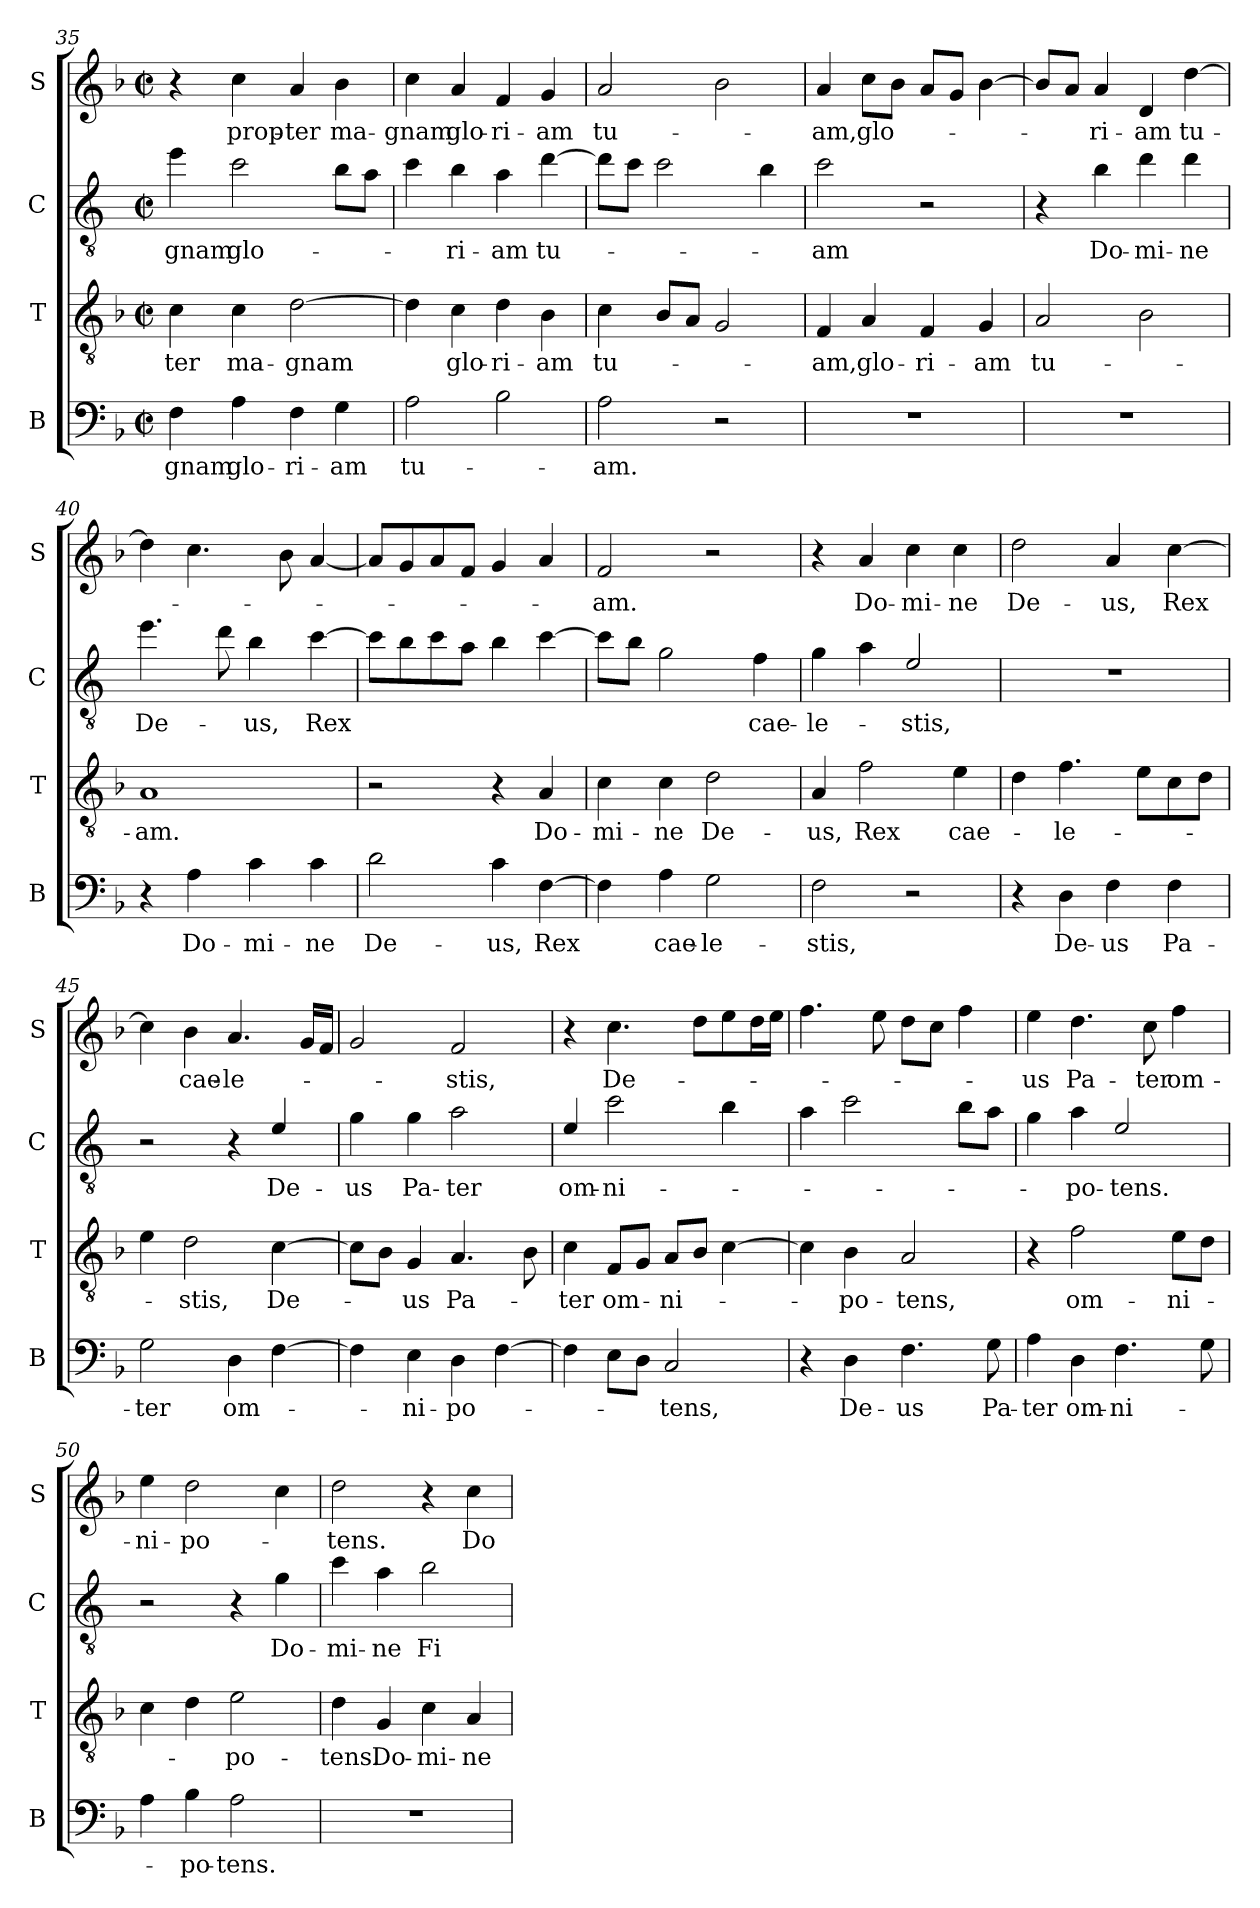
**kern	**text	**kern	**text	**kern	**text	**kern	**text
*part4	*part4	*part3	*part3	*part2	*part2	*part1	*part1
*staff4	*staff4	*staff3	*staff3	*staff2	*staff2	*staff1	*staff1
*I"B	*	*I"T	*	*I"C	*	*I"S	*
*I'B	*	*I'T	*	*I'C	*	*I'S	*
*clefF4	*	*clefGv2	*	*clefGv2	*	*clefG2	*
*	*	*	*	*ITrd4c7	*	*	*
*k[b-]	*	*k[b-]	*	*k[b-]	*	*k[b-]	*
*M2/2	*	*M2/2	*	*M2/2	*	*M2/2	*
*met(c|)	*	*met(c|)	*	*met(c|)	*	*met(c|)	*
=35	=35	=35	=35	=35	=35	=35	=35
!	!LO:LY:b	!	!LO:LY:b	!	!LO:LY:b	!	!
4F\	-gnam	4c\	-ter	4a\	-gnam	4r	.
!	!LO:LY:b	!	!LO:LY:b	!	!LO:LY:b	!	!LO:LY:b
4A\	glo-	4c\	ma-	2f\	glo-	4cc\	prop-
!	!LO:LY:b	!	!LO:LY:b	!	!	!	!LO:LY:b
4F\	-ri-	[2d\	-gnam	.	.	4a/	-ter
!	!LO:LY:b	!	!	!	!	!	!LO:LY:b
4G\	-am	.	.	8e\L	.	4b-\	ma-
.	.	.	.	8d\J	.	.	.
=36	=36	=36	=36	=36	=36	=36	=36
!	!LO:LY:b	!	!	!	!	!	!LO:LY:b
2A\	tu-	4d\]	.	4f\	.	4cc\	-gnam
!	!	!	!LO:LY:b	!	!LO:LY:b	!	!LO:LY:b
.	.	4c\	glo-	4e\	-ri-	4a/	glo-
!	!	!	!LO:LY:b	!	!LO:LY:b	!	!LO:LY:b
2B-\	.	4d\	-ri-	4d\	-am	4f/	-ri-
!	!	!	!LO:LY:b	!	!LO:LY:b	!	!LO:LY:b
.	.	4B-\	-am	[4g\	tu-	4g/	-am
=37	=37	=37	=37	=37	=37	=37	=37
!	!LO:LY:b	!	!LO:LY:b	!	!	!	!LO:LY:b
2A\	-am.	4c\	tu-	8g\L]	.	2a/	tu-
.	.	.	.	8f\J	.	.	.
.	.	8B-/L	.	2f\	.	.	.
.	.	8A/J	.	.	.	.	.
2r	.	2G/	.	.	.	2b-\	.
.	.	.	.	4e\	.	.	.
!!LO:PB:g=z
=38	=38	=38	=38	=38	=38	=38	=38
!	!	!	!LO:LY:b	!	!LO:LY:b	!	!LO:LY:b
1r	.	4F/	am,	2f\	-am	4a/	-am,
!	!	!	!LO:LY:b	!	!	!	!LO:LY:b
.	.	4A/	glo-	.	.	8cc\L	glo-
.	.	.	.	.	.	8b-\J	.
!	!	!	!LO:LY:b	!	!	!	!
.	.	4F/	-ri-	2r	.	8a/L	.
.	.	.	.	.	.	8g/J	.
!	!	!	!LO:LY:b	!	!	!	!
.	.	4G/	-am	.	.	[4b-\	.
=39	=39	=39	=39	=39	=39	=39	=39
!	!	!	!LO:LY:b	!	!	!	!
1r	.	2A/	tu-	4r	.	8b-/L]	.
.	.	.	.	.	.	8a/J	.
!	!	!	!	!	!LO:LY:b	!	!LO:LY:b
.	.	.	.	4e\	Do-	4a/	ri-
!	!	!	!	!	!LO:LY:b	!	!LO:LY:b
.	.	2B-\	.	4g\	-mi-	4d/	-am
!	!	!	!	!	!LO:LY:b	!	!LO:LY:b
.	.	.	.	4g\	-ne	[4dd\	tu-
=40	=40	=40	=40	=40	=40	=40	=40
!	!	!	!LO:LY:b	!	!LO:LY:b	!	!
4r	.	1A	-am.	4.a\	De-	4dd\]	.
!	!LO:LY:b	!	!	!	!	!	!
4A\	Do-	.	.	.	.	4.cc\	.
.	.	.	.	8g\	.	.	.
!	!LO:LY:b	!	!	!	!LO:LY:b	!	!
4c\	-mi-	.	.	4e\	-us,	.	.
.	.	.	.	.	.	8b-\	.
!	!LO:LY:b	!	!	!	!LO:LY:b	!	!
4c\	-ne	.	.	[4f\	Rex	[4a/	.
=41	=41	=41	=41	=41	=41	=41	=41
!	!LO:LY:b	!	!	!	!	!	!
2d\	De-	2r	.	8f\L]	.	8a/L]	.
.	.	.	.	8e\	.	8g/	.
.	.	.	.	8f\	.	8a/	.
.	.	.	.	8d\J	.	8f/J	.
!	!LO:LY:b	!	!	!	!	!	!
4c\	-us,	4r	.	4e\	.	4g/	.
!	!LO:LY:b	!	!LO:LY:b	!	!	!	!
[4F\	Rex	4A/	Do-	[4f\	.	4a/	.
=42	=42	=42	=42	=42	=42	=42	=42
!	!	!	!LO:LY:b	!	!	!	!LO:LY:b
4F\]	.	4c\	-mi-	8f\L]	.	2f/	-am.
.	.	.	.	8e\J	.	.	.
!	!LO:LY:b	!	!LO:LY:b	!	!	!	!
4A\	cae-	4c\	-ne	2c\	.	.	.
!	!LO:LY:b	!	!LO:LY:b	!	!	!	!
2G\	-le-	2d\	De-	.	.	2r	.
!	!	!	!	!	!LO:LY:b	!	!
.	.	.	.	4B-\	cae-	.	.
!!LO:LB:g=z
=43	=43	=43	=43	=43	=43	=43	=43
!	!LO:LY:b	!	!LO:LY:b	!	!LO:LY:b	!	!
2F\	-stis,	4A/	-us,	4c\	-le-	4r	.
!	!	!	!LO:LY:b	!	!	!	!LO:LY:b
.	.	2f\	Rex	4d\	.	4a/	Do-
!	!	!	!	!	!LO:LY:b	!	!LO:LY:b
2r	.	.	.	2A/	-stis,	4cc\	-mi-
!	!	!	!LO:LY:b	!	!	!	!LO:LY:b
.	.	4e\	cae-	.	.	4cc\	-ne
=44	=44	=44	=44	=44	=44	=44	=44
!	!	!	!	!	!	!	!LO:LY:b
4r	.	4d\	.	1r	.	2dd\	De-
!	!LO:LY:b	!	!LO:LY:b	!	!	!	!
4D\	De-	4.f\	-le-	.	.	.	.
!	!LO:LY:b	!	!	!	!	!	!LO:LY:b
4F\	-us	.	.	.	.	4a/	-us,
.	.	8e\L	.	.	.	.	.
!	!LO:LY:b	!	!	!	!	!	!LO:LY:b
4F\	Pa-	8c\	.	.	.	[4cc\	Rex
.	.	8d\J	.	.	.	.	.
=45	=45	=45	=45	=45	=45	=45	=45
!	!LO:LY:b	!	!	!	!	!	!
2G\	-ter	4e\	.	2r	.	4cc\]	.
!	!	!	!LO:LY:b	!	!	!	!LO:LY:b
.	.	2d\	-stis,	.	.	4b-\	cae-
!	!LO:LY:b	!	!	!	!	!	!LO:LY:b
4D\	om-	.	.	4r	.	4.a/	-le-
!	!	!	!LO:LY:b	!	!LO:LY:b	!	!
[4F\	.	[4c\	De-	4A/	De-	.	.
.	.	.	.	.	.	16g/LL	.
.	.	.	.	.	.	16f/JJ	.
=46	=46	=46	=46	=46	=46	=46	=46
!	!	!	!	!	!LO:LY:b	!	!
4F\]	.	8c\L]	.	4c\	-us	2g/	.
.	.	8B-\J	.	.	.	.	.
!	!LO:LY:b	!	!LO:LY:b	!	!LO:LY:b	!	!
4E\	-ni-	4G/	-us	4c\	Pa-	.	.
!	!LO:LY:b	!	!LO:LY:b	!	!LO:LY:b	!	!LO:LY:b
4D\	-po-	4.A/	Pa-	2d\	-ter	2f/	-stis,
[4F\	.	.	.	.	.	.	.
.	.	8B-\	.	.	.	.	.
=47	=47	=47	=47	=47	=47	=47	=47
!	!	!	!LO:LY:b	!	!LO:LY:b	!	!
4F\]	.	4c\	-ter	4A/	om-	4r	.
!	!	!	!LO:LY:b	!	!LO:LY:b	!	!LO:LY:b
8E\L	.	8F/L	om-	2f\	-ni-	4.cc\	De-
8D\J	.	8G/J	.	.	.	.	.
!	!LO:LY:b	!	!LO:LY:b	!	!	!	!
2C/	-tens,	8A/L	ni-	.	.	.	.
.	.	8B-/J	.	.	.	8dd\L	.
.	.	[4c\	.	4e\	.	8ee\	.
.	.	.	.	.	.	16dd\L	.
.	.	.	.	.	.	16ee\JJ	.
!!LO:LB:g=z
=48	=48	=48	=48	=48	=48	=48	=48
4r	.	4c\]	.	4d\	.	4.ff\	.
!	!LO:LY:b	!	!LO:LY:b	!	!	!	!
4D\	De-	4B-\	-po-	2f\	.	.	.
.	.	.	.	.	.	8ee\	.
!	!LO:LY:b	!	!LO:LY:b	!	!	!	!
4.F\	-us	2A/	-tens,	.	.	8dd\L	.
.	.	.	.	.	.	8cc\J	.
.	.	.	.	8e\L	.	4ff\	.
!	!LO:LY:b	!	!	!	!	!	!
8G\	Pa-	.	.	8d\J	.	.	.
=49	=49	=49	=49	=49	=49	=49	=49
!	!LO:LY:b	!	!	!	!	!	!LO:LY:b
4A\	-ter	4r	.	4c\	.	4ee\	-us
!	!LO:LY:b	!	!LO:LY:b	!	!LO:LY:b	!	!LO:LY:b
4D\	om-	2f\	om-	4d\	-po-	4.dd\	Pa-
!	!LO:LY:b	!	!	!	!LO:LY:b	!	!
4.F\	-ni-	.	.	2A/	-tens.	.	.
!	!	!	!	!	!	!	!LO:LY:b
.	.	.	.	.	.	8cc\	-ter
!	!	!	!LO:LY:b	!	!	!	!LO:LY:b
.	.	8e\L	ni-	.	.	4ff\	om-
8G\	.	8d\J	.	.	.	.	.
=50	=50	=50	=50	=50	=50	=50	=50
!	!	!	!	!	!	!	!LO:LY:b
4A\	.	4c\	.	2r	.	4ee\	-ni-
!	!LO:LY:b	!	!	!	!	!	!LO:LY:b
4B-\	-po-	4d\	.	.	.	2dd\	-po-
!	!LO:LY:b	!	!LO:LY:b	!	!	!	!
2A\	-tens.	2e\	-po-	4r	.	.	.
!	!	!	!	!	!LO:LY:b	!	!
.	.	.	.	4c\	Do-	4cc\	.
=51	=51	=51	=51	=51	=51	=51	=51
!	!	!	!LO:LY:b	!	!LO:LY:b	!	!LO:LY:b
1r	.	4d\	-tens.	4f\	-mi-	2dd\	-tens.
!	!	!	!LO:LY:b	!	!LO:LY:b	!	!
.	.	4G/	Do-	4d\	-ne	.	.
!	!	!	!LO:LY:b	!	!LO:LY:b	!	!
.	.	4c\	-mi-	2e\	Fi-	4r	.
!	!	!	!LO:LY:b	!	!	!	!LO:LY:b
.	.	4A/	-ne	.	.	4cc\	Do-
=	=	=	=	=	=	=	=
*-	*-	*-	*-	*-	*-	*-	*-
